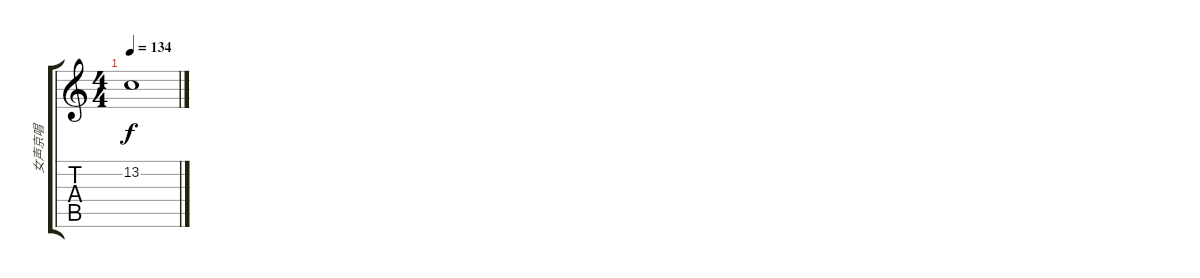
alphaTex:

\track ("女声京唱" "女声京唱") {instrument choiraahs}
\staff {score tabs}
\tuning (E4 B3 G3 D3 A2 E2) {hide}
\ts (4 4)
\tempo 134
\clef g2
\ks c
13.2{t}.1{dy f}
